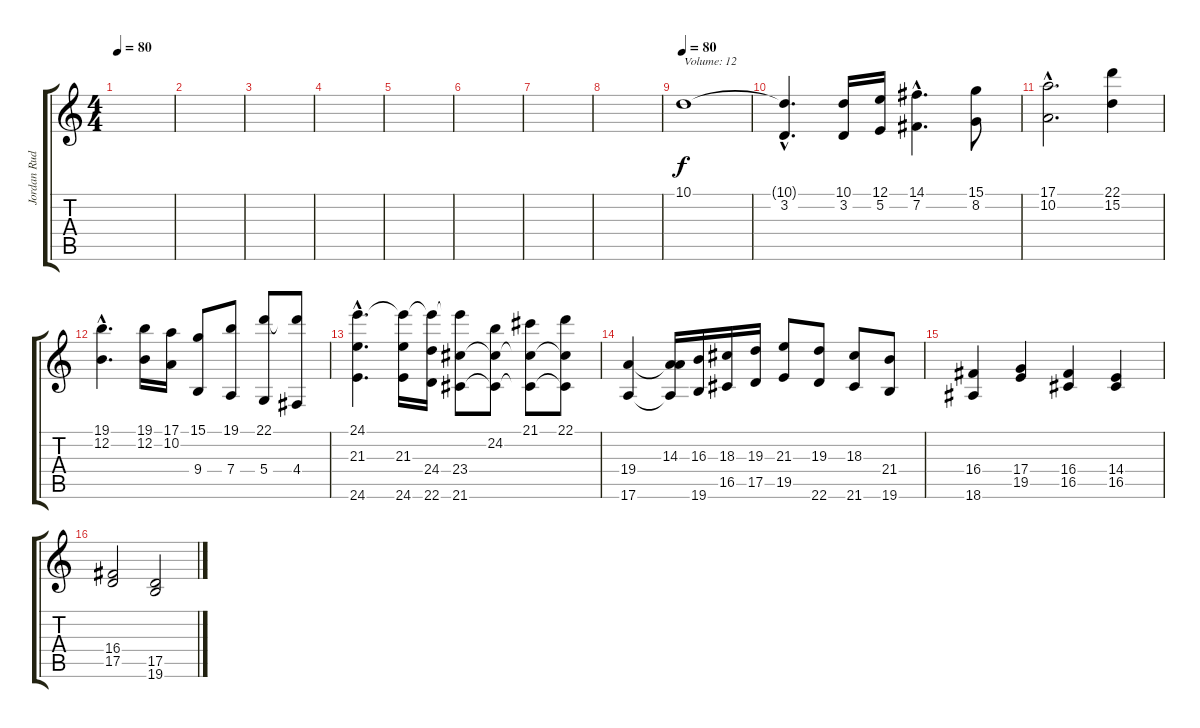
\track ("Jordan Rudess - Keyboard" "Jordan Rud") {instrument stringensemble1}
\staff {score tabs}
\tuning (E4 B3 G3 D3 A2 E2) {hide}
\ts (4 4)
\tempo 80
\clef g2
\ks c
|
|
|
|
|
|
|
|
\tempo 80
10.1.1{txt "Volume: 12" volume 12} |
(10.1{hac t} 3.2{hac}).4{d} (10.1 3.2).16 (12.1 5.2).16 (14.1{hac} 7.2{hac}).4{d} (15.1 8.2).8 |
(17.1{hac} 10.2{hac}).2{d} (22.1 15.2).4 |
(19.1{hac} 12.2{hac}).4{d} (19.1 12.2).16 (17.1 10.2).16 (15.1 9.4).8 (19.1 7.4).8 (22.1 5.4).8 (22.1{t} 4.4).8 |
(24.1{hac} 21.3{hac} 24.6{hac}).4{d} (24.1{t} 21.3 24.6).16 (24.1{t} 24.4 22.6).16 (24.1{t} 23.4 21.6).8 (24.2 23.4{t} 21.6{t}).8 (21.1 23.4{t} 21.6{t}).8 (22.1 23.4{t} 21.6{t}).8 |
(19.4 17.6).4 (14.3 19.4{t} 17.6{t}).16 (16.3 19.6).16 (18.3 16.5).16 (19.3 17.5).16 (21.3 19.5).8 (19.3 22.6).8 (18.3 21.6).8 (21.4 19.6).8 |
(16.4 18.6).4 (17.4 19.5).4 (16.4 16.5).4 (14.4 16.5).4 |
(16.4 17.5).2 (17.5 19.6).2
